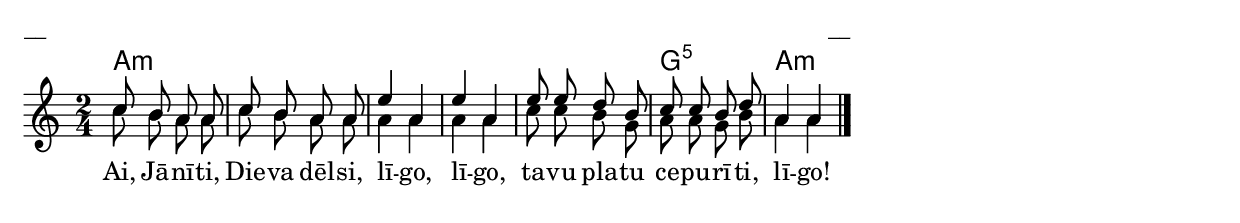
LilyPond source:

\version "2.13.16"
%\header {
%    title = "Ai, Jānīti, Dieva dēls"
%}
\paper {
line-width = 14\cm
left-margin = 0.4\cm
between-system-padding = 0.1\cm
between-system-space = 0.1\cm
}
\layout {
indent = #0
ragged-last = ##f
}


voiceA = \transpose d a { \relative c' {
\clef "treble"
\key d \minor
\time 2/4
f8 e d d | f8 e d d | a'4 d, | a'4 d, |
a'8 a g e | f f e g | d4 d 
\bar "|."
} }

lyricA = \lyricmode {
Ai, Jā -- nī -- ti, Die -- va dēl -- si, lī -- go, lī -- go, 
ta -- vu pla -- tu ce -- pu -- rī -- ti, lī -- go!
}

voiceB = \transpose d a {\relative c' {
\clef "treble"
\key d \minor
\time 2/4
f8 e d d | f8 e d d | d4 d | d4 d |
f8 f e c | d d c e | d4 d 
\bar "|."
} }

chordsA = \chordmode {
\time 2/4
a2:m | a2:m | a2:m | a2:m | a2:m |
g2:5 | a2:m |
}

fullScore = <<
\new ChordNames { 
\set chordChanges = ##t
\chordsA 
}
\new Staff {
<<
\new Voice = "voiceA" { \voiceOne \autoBeamOff \voiceA }
\lyricsto "voiceA" \new Lyrics \lyricA
\new Voice = "voiceB" { \voiceTwo \autoBeamOff \voiceB }
>>
}
>>

\score {
\fullScore
\header { piece = "__" opus = "__" }
}
\markup { \with-color #(x11-color 'white) \sans \smaller "__" }
\score {
\unfoldRepeats
\fullScore
\midi {
\context { \Staff \remove "Staff_performer" }
\context { \Voice \consists "Staff_performer" }
}
}


